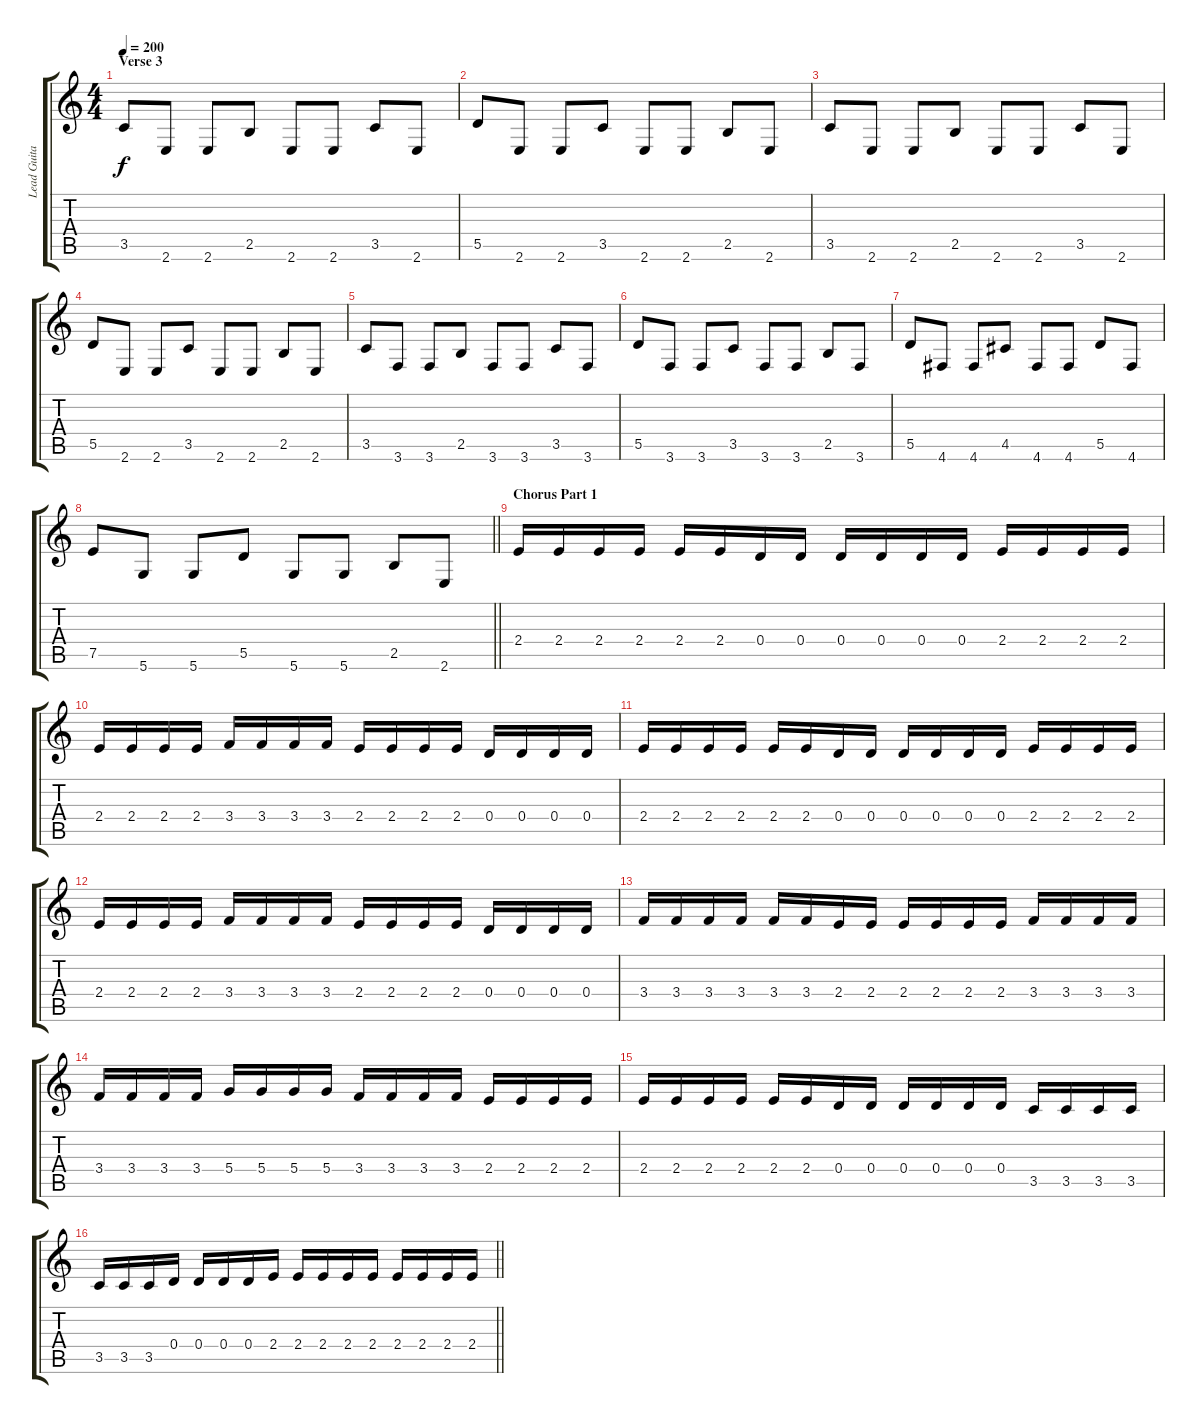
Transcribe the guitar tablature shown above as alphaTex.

\track ("Lead Guitar" "Lead Guita") {instrument distortionguitar}
\staff {score tabs}
\tuning (E4 B3 G3 D3 A2 D2) {hide}
\ts (4 4)
\section ("" "Verse 3")
\tempo 200
\clef g2
\ks c
3.5.8{dy f} 2.6.8 2.6.8 2.5.8 2.6.8 2.6.8 3.5.8 2.6.8 |
5.5.8 2.6.8 2.6.8 3.5.8 2.6.8 2.6.8 2.5.8 2.6.8 |
3.5.8 2.6.8 2.6.8 2.5.8 2.6.8 2.6.8 3.5.8 2.6.8 |
5.5.8 2.6.8 2.6.8 3.5.8 2.6.8 2.6.8 2.5.8 2.6.8 |
3.5.8 3.6.8 3.6.8 2.5.8 3.6.8 3.6.8 3.5.8 3.6.8 |
5.5.8 3.6.8 3.6.8 3.5.8 3.6.8 3.6.8 2.5.8 3.6.8 |
5.5.8 4.6.8 4.6.8 4.5.8 4.6.8 4.6.8 5.5.8 4.6.8 |
\barLineRight lightlight
7.5.8 5.6.8 5.6.8 5.5.8 5.6.8 5.6.8 2.5.8 2.6.8 |
\section ("" "Chorus Part 1")
2.4.16 2.4.16 2.4.16 2.4.16 2.4.16 2.4.16 0.4.16 0.4.16 0.4.16 0.4.16 0.4.16 0.4.16 2.4.16 2.4.16 2.4.16 2.4.16 |
2.4.16 2.4.16 2.4.16 2.4.16 3.4.16 3.4.16 3.4.16 3.4.16 2.4.16 2.4.16 2.4.16 2.4.16 0.4.16 0.4.16 0.4.16 0.4.16 |
2.4.16 2.4.16 2.4.16 2.4.16 2.4.16 2.4.16 0.4.16 0.4.16 0.4.16 0.4.16 0.4.16 0.4.16 2.4.16 2.4.16 2.4.16 2.4.16 |
2.4.16 2.4.16 2.4.16 2.4.16 3.4.16 3.4.16 3.4.16 3.4.16 2.4.16 2.4.16 2.4.16 2.4.16 0.4.16 0.4.16 0.4.16 0.4.16 |
3.4.16 3.4.16 3.4.16 3.4.16 3.4.16 3.4.16 2.4.16 2.4.16 2.4.16 2.4.16 2.4.16 2.4.16 3.4.16 3.4.16 3.4.16 3.4.16 |
3.4.16 3.4.16 3.4.16 3.4.16 5.4.16 5.4.16 5.4.16 5.4.16 3.4.16 3.4.16 3.4.16 3.4.16 2.4.16 2.4.16 2.4.16 2.4.16 |
2.4.16 2.4.16 2.4.16 2.4.16 2.4.16 2.4.16 0.4.16 0.4.16 0.4.16 0.4.16 0.4.16 0.4.16 3.5.16 3.5.16 3.5.16 3.5.16 |
\barLineRight lightlight
3.5.16 3.5.16 3.5.16 0.4.16 0.4.16 0.4.16 0.4.16 2.4.16 2.4.16 2.4.16 2.4.16 2.4.16 2.4.16 2.4.16 2.4.16 2.4.16
